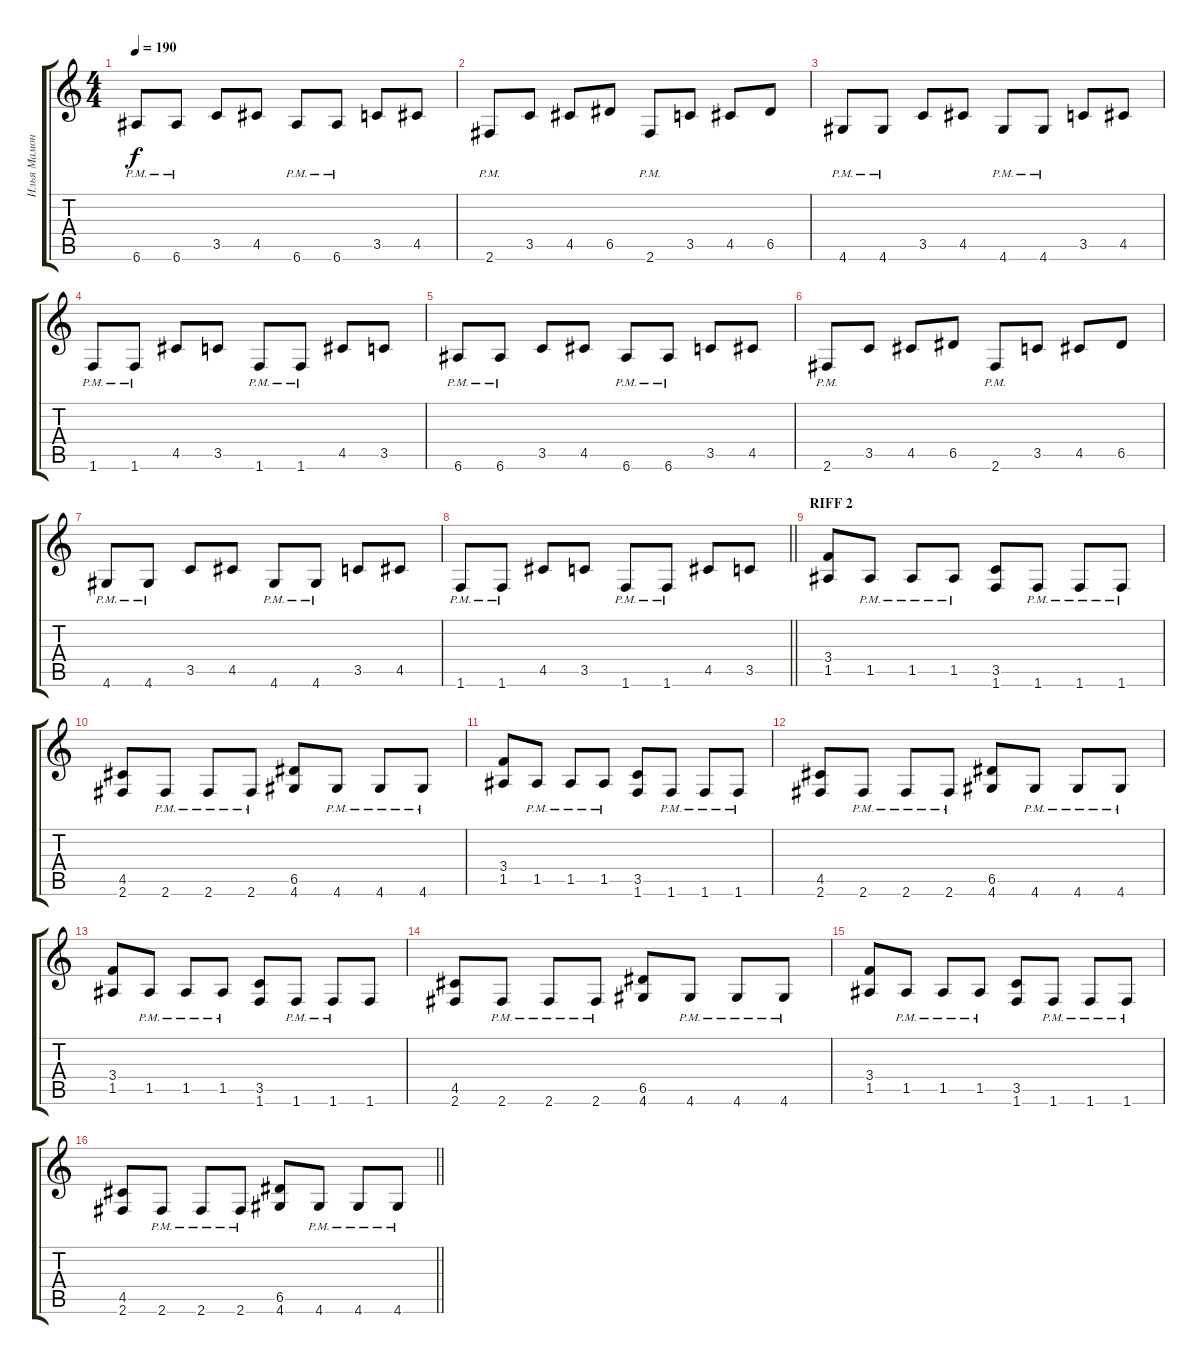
\track ("Илья Мамонтов" "Илья Мамон") {instrument distortionguitar}
\staff {score tabs}
\tuning (E4 B3 G3 D3 A2 E2) {hide}
\ts (4 4)
\tempo 190
\clef g2
\ks c
6.6{pm}.8{dy f} 6.6{pm}.8 3.5.8 4.5.8 6.6{pm}.8 6.6{pm}.8 3.5.8 4.5.8 |
2.6{pm}.8 3.5.8 4.5.8 6.5.8 2.6{pm}.8 3.5.8 4.5.8 6.5.8 |
4.6{pm}.8 4.6{pm}.8 3.5.8 4.5.8 4.6{pm}.8 4.6{pm}.8 3.5.8 4.5.8 |
1.6{pm}.8 1.6{pm}.8 4.5.8 3.5.8 1.6{pm}.8 1.6{pm}.8 4.5.8 3.5.8 |
6.6{pm}.8 6.6{pm}.8 3.5.8 4.5.8 6.6{pm}.8 6.6{pm}.8 3.5.8 4.5.8 |
2.6{pm}.8 3.5.8 4.5.8 6.5.8 2.6{pm}.8 3.5.8 4.5.8 6.5.8 |
4.6{pm}.8 4.6{pm}.8 3.5.8 4.5.8 4.6{pm}.8 4.6{pm}.8 3.5.8 4.5.8 |
\barLineRight lightlight
1.6{pm}.8 1.6{pm}.8 4.5.8 3.5.8 1.6{pm}.8 1.6{pm}.8 4.5.8 3.5.8 |
\section ("" "RIFF 2")
(3.4 1.5).8 1.5{pm}.8 1.5{pm}.8 1.5{pm}.8 (3.5 1.6).8 1.6{pm}.8 1.6{pm}.8 1.6{pm}.8 |
(4.5 2.6).8 2.6{pm}.8 2.6{pm}.8 2.6{pm}.8 (6.5 4.6).8 4.6{pm}.8 4.6{pm}.8 4.6{pm}.8 |
(3.4 1.5).8 1.5{pm}.8 1.5{pm}.8 1.5{pm}.8 (3.5 1.6).8 1.6{pm}.8 1.6{pm}.8 1.6{pm}.8 |
(4.5 2.6).8 2.6{pm}.8 2.6{pm}.8 2.6{pm}.8 (6.5 4.6).8 4.6{pm}.8 4.6{pm}.8 4.6{pm}.8 |
(3.4 1.5).8 1.5{pm}.8 1.5{pm}.8 1.5{pm}.8 (3.5 1.6).8 1.6{pm}.8 1.6{pm}.8 1.6.8 |
(4.5 2.6).8 2.6{pm}.8 2.6{pm}.8 2.6{pm}.8 (6.5 4.6).8 4.6{pm}.8 4.6{pm}.8 4.6{pm}.8 |
(3.4 1.5).8 1.5{pm}.8 1.5{pm}.8 1.5{pm}.8 (3.5 1.6).8 1.6{pm}.8 1.6{pm}.8 1.6{pm}.8 |
\barLineRight lightlight
(4.5 2.6).8 2.6{pm}.8 2.6{pm}.8 2.6{pm}.8 (6.5 4.6).8 4.6{pm}.8 4.6{pm}.8 4.6{pm}.8
